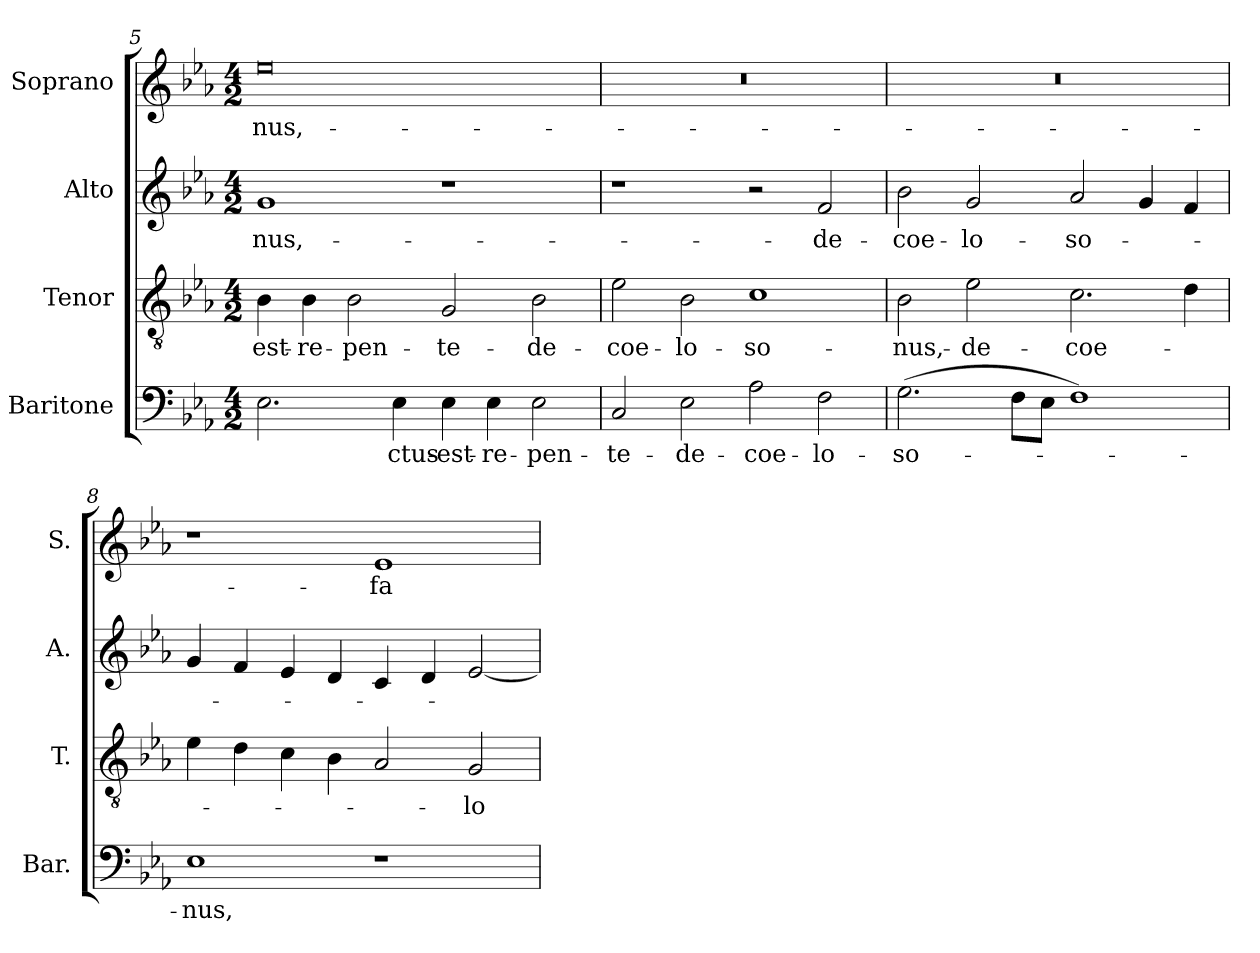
**kern	**text	**kern	**text	**kern	**text	**kern	**text
*part4	*part4	*part3	*part3	*part2	*part2	*part1	*part1
*staff4	*staff4	*staff3	*staff3	*staff2	*staff2	*staff1	*staff1
*I"Baritone	*	*I"Tenor	*	*I"Alto	*	*I"Soprano	*
*I'Bar.	*	*I'T.	*	*I'A.	*	*I'S.	*
*clefF4	*	*clefGv2	*	*clefG2	*	*clefG2	*
*	*	*ITrd7c12	*	*	*	*	*
*k[b-e-a-]	*	*k[b-e-a-]	*	*k[b-e-a-]	*	*k[b-e-a-]	*
*E-:	*	*E-:	*	*E-:	*	*E-:	*
*M4/2	*	*M4/2	*	*M4/2	*	*M4/2	*
=5	=5	=5	=5	=5	=5	=5	=5
!	!	!	!LO:LY:b:color=#000000	!	!	!	!
!	!	!	!	!	!LO:LY:b:color=#000000	!	!
!	!	!	!	!	!	!	!LO:LY:b:color=#000000
2.E-i\	.	4BB-i\	-est-	1gi	-nus,-	0ee-i	-nus,-
!	!	!	!LO:LY:b:color=#000000	!	!	!	!
.	.	4BB-i\	-re-	.	.	.	.
!	!	!	!LO:LY:b:color=#000000	!	!	!	!
.	.	2BB-i\	-pen-	.	.	.	.
!	!LO:LY:b:color=#000000	!	!	!	!	!	!
4E-i\	-ctus-	.	.	.	.	.	.
!	!LO:LY:b:color=#000000	!	!	!	!	!	!
!	!	!	!LO:LY:b:color=#000000	!	!	!	!
4E-i\	-est-	2GGi/	-te-	1r	.	.	.
!	!LO:LY:b:color=#000000	!	!	!	!	!	!
4E-i\	-re-	.	.	.	.	.	.
!	!LO:LY:b:color=#000000	!	!	!	!	!	!
!	!	!	!LO:LY:b:color=#000000	!	!	!	!
2E-i\	-pen-	2BB-i\	-de-	.	.	.	.
=6	=6	=6	=6	=6	=6	=6	=6
!	!LO:LY:b:color=#000000	!	!	!	!	!	!
!	!	!	!LO:LY:b:color=#000000	!	!	!LO:N:vis=1	!
2Ci/	-te-	2E-i\	-coe-	1r	.	0r	.
!	!LO:LY:b:color=#000000	!	!	!	!	!	!
!	!	!	!LO:LY:b:color=#000000	!	!	!	!
2E-i\	-de-	2BB-i\	-lo-	.	.	.	.
!	!LO:LY:b:color=#000000	!	!	!	!	!	!
!	!	!	!LO:LY:b:color=#000000	!	!	!	!
2A-i\	-coe-	1Ci	-so-	2r	.	.	.
!	!LO:LY:b:color=#000000	!	!	!	!	!	!
!	!	!	!	!	!LO:LY:b:color=#000000	!	!
2Fi\	-lo-	.	.	2fi/	-de-	.	.
=7	=7	=7	=7	=7	=7	=7	=7
!	!LO:LY:b:color=#000000	!	!	!	!	!	!
!	!	!	!LO:LY:b:color=#000000	!	!	!	!
!	!	!	!	!	!LO:LY:b:color=#000000	!LO:N:vis=1	!
(2.Gi\	-so-	2BB-i\	-nus,-	2b-i\	-coe-	0r	.
!	!	!	!LO:LY:b:color=#000000	!	!	!	!
!	!	!	!	!	!LO:LY:b:color=#000000	!	!
.	.	2E-i\	-de-	2gi/	-lo-	.	.
8Fi\L	.	.	.	.	.	.	.
8E-i\J	.	.	.	.	.	.	.
!	!	!	!LO:LY:b:color=#000000	!	!	!	!
!	!	!	!	!	!LO:LY:b:color=#000000	!	!
1Fi)	.	2.Ci\	-coe-	2a-i/	-so-	.	.
.	.	.	.	4gi/	.	.	.
.	.	4Di\	.	4fi/	.	.	.
!!LO:LB:g=z
=8	=8	=8	=8	=8	=8	=8	=8
!	!LO:LY:b:color=#000000	!	!	!	!	!	!
1E-i	-nus,-	4E-i\	.	4gi/	.	1r	.
.	.	4Di\	.	4fi/	.	.	.
.	.	4Ci\	.	4e-i/	.	.	.
.	.	4BB-i\	.	4di/	.	.	.
!	!	!	!	!	!	!	!LO:LY:b:color=#000000
1r	.	2AA-i/	.	4ci/	.	1e-i	-fa-
.	.	.	.	4di/	.	.	.
!	!	!	!LO:LY:b:color=#000000	!	!	!	!
.	.	2GGi/	-lo-	[2e-i/	.	.	.
=	=	=	=	=	=	=	=
*-	*-	*-	*-	*-	*-	*-	*-
